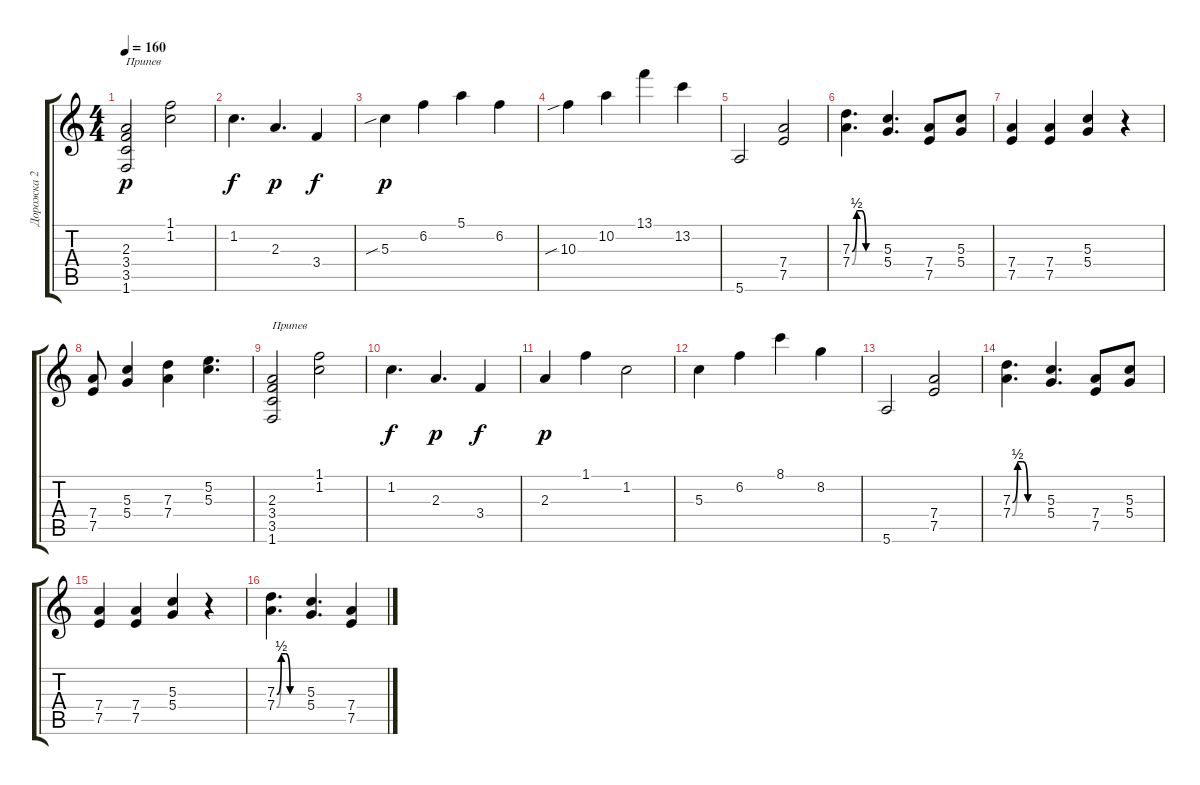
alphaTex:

\track ("Дорожка 2" "Дорожка 2") {instrument overdrivenguitar}
\staff {score tabs}
\tuning (E4 B3 G3 D3 A2 E2) {hide}
\ts (4 4)
\tempo 160
\clef g2
\ks c
(2.3 3.4 3.5 1.6).2{txt "Припев" dy p} (1.1 1.2).2 |
1.2.4{d dy f} 2.3.4{d dy p} 3.4.4{dy f} |
5.3{sib}.4{dy p} 6.2.4 5.1.4 6.2.4 |
10.3{sib}.4 10.2.4 13.1.4 13.2.4 |
5.6.2 (7.4 7.5).2 |
(7.3{be (custom 0 0 10 2 20 2 30 0 60 0)} 7.4{be (custom 0 0 10 2 20 2 30 0 60 0)}).4{d} (5.3 5.4).4{d} (7.4 7.5).8 (5.3 5.4).8 |
(7.4 7.5).4 (7.4 7.5).4 (5.3 5.4).4 r.4 |
(7.4 7.5).8 (5.3 5.4).4 (7.3 7.4).4 (5.2 5.3).4{d} |
(2.3 3.4 3.5 1.6).2{txt "Припев"} (1.1 1.2).2 |
1.2.4{d dy f} 2.3.4{d dy p} 3.4.4{dy f} |
2.3.4{dy p} 1.1.4 1.2.2 |
5.3.4 6.2.4 8.1.4 8.2.4 |
5.6.2 (7.4 7.5).2 |
(7.3{be (custom 0 0 10 2 20 2 30 0 60 0)} 7.4{be (custom 0 0 10 2 20 2 30 0 60 0)}).4{d} (5.3 5.4).4{d} (7.4 7.5).8 (5.3 5.4).8 |
(7.4 7.5).4 (7.4 7.5).4 (5.3 5.4).4 r.4 |
(7.3{be (custom 0 0 10 2 20 2 30 0 60 0)} 7.4{be (custom 0 0 10 2 20 2 30 0 60 0)}).4{d} (5.3 5.4).4{d} (7.4 7.5).4
